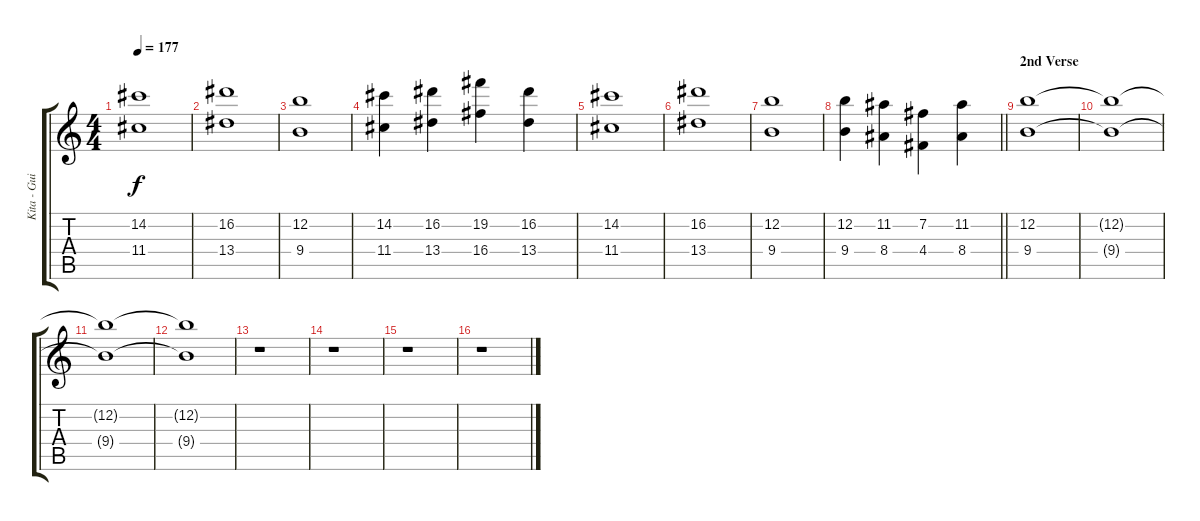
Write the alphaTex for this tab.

\track ("Kita - Guitar" "Kita - Gui") {instrument acousticguitarnylon}
\staff {score tabs}
\tuning (E4 B3 G3 D3 A2 E2) {hide}
\ts (4 4)
\tempo 177
\clef g2
\ks c
(14.2 11.4).1{dy f} |
(16.2 13.4).1 |
(12.2 9.4).1 |
(14.2 11.4).4 (16.2 13.4).4 (19.2 16.4).4 (16.2 13.4).4 |
(14.2 11.4).1 |
(16.2 13.4).1 |
(12.2 9.4).1 |
\barLineRight lightlight
(12.2 9.4).4 (11.2 8.4).4 (7.2 4.4).4 (11.2 8.4).4 |
\section ("" "2nd Verse")
(12.2 9.4).1{volume 4} |
(12.2{t} 9.4{t}).1 |
(12.2{t} 9.4{t}).1 |
(12.2{t} 9.4{t}).1 |
r.1 |
r.1 |
r.1 |
r.1
